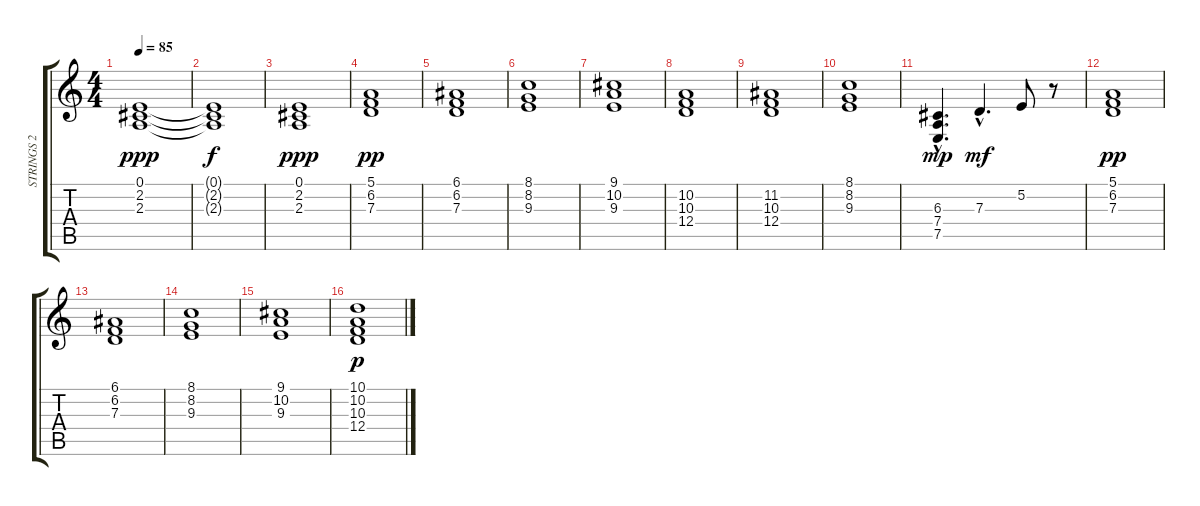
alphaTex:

\track ("STRINGS 2" "STRINGS 2") {instrument stringensemble1}
\staff {score tabs}
\tuning (E4 B3 G3 D3 A2 E2) {hide}
\ts (4 4)
\tempo 85
\clef g2
\ks c
(0.1 2.2 2.3).1{dy ppp} |
(0.1{t} 2.2{t} 2.3{t}).1{dy f} |
(0.1 2.2 2.3).1{dy ppp} |
(5.1 6.2 7.3).1{dy pp} |
(6.1 6.2 7.3).1 |
(8.1 8.2 9.3).1 |
(9.1 10.2 9.3).1 |
(10.2 10.3 12.4).1 |
(11.2 10.3 12.4).1 |
(8.1 8.2 9.3).1 |
(6.3{hac} 7.4 7.5).4{d dy mp} 7.3{hac}.4{d dy mf} 5.2.8 r.8 |
(5.1 6.2 7.3).1{dy pp} |
(6.1 6.2 7.3).1 |
(8.1 8.2 9.3).1 |
(9.1 10.2 9.3).1 |
(10.1 10.2 10.3 12.4).1{dy p}
